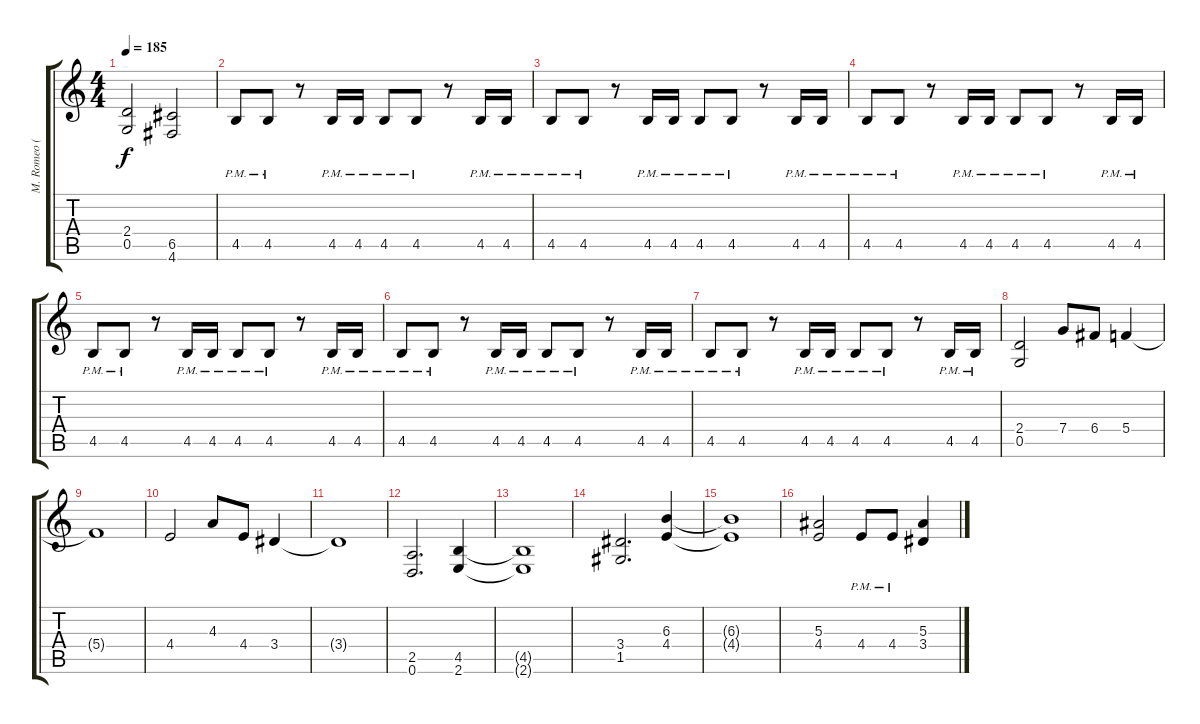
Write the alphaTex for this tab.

\track ("M. Romeo (Base)" "M. Romeo (") {instrument distortionguitar}
\staff {score tabs}
\tuning (D4 A3 F3 C3 G2 D2) {hide}
\ts (4 4)
\tempo 185
\clef g2
\ks c
(2.4{t} 0.5{t}).2{dy f} (6.5 4.6).2 |
4.5{pm}.8 4.5{pm}.8 r.8 4.5{pm}.16 4.5{pm}.16 4.5{pm}.8 4.5{pm}.8 r.8 4.5{pm}.16 4.5{pm}.16 |
4.5{pm}.8 4.5{pm}.8 r.8 4.5{pm}.16 4.5{pm}.16 4.5{pm}.8 4.5{pm}.8 r.8 4.5{pm}.16 4.5{pm}.16 |
4.5{pm}.8 4.5{pm}.8 r.8 4.5{pm}.16 4.5{pm}.16 4.5{pm}.8 4.5{pm}.8 r.8 4.5{pm}.16 4.5{pm}.16 |
4.5{pm}.8 4.5{pm}.8 r.8 4.5{pm}.16 4.5{pm}.16 4.5{pm}.8 4.5{pm}.8 r.8 4.5{pm}.16 4.5{pm}.16 |
4.5{pm}.8 4.5{pm}.8 r.8 4.5{pm}.16 4.5{pm}.16 4.5{pm}.8 4.5{pm}.8 r.8 4.5{pm}.16 4.5{pm}.16 |
4.5{pm}.8 4.5{pm}.8 r.8 4.5{pm}.16 4.5{pm}.16 4.5{pm}.8 4.5{pm}.8 r.8 4.5{pm}.16 4.5{pm}.16 |
(2.4 0.5).2 7.4.8 6.4.8 5.4.4 |
5.4{t}.1 |
4.4.2 4.3.8 4.4.8 3.4.4 |
3.4{t}.1 |
(2.5 0.6).2{d} (4.5 2.6).4 |
(4.5{t} 2.6{t}).1 |
(3.4 1.5).2{d} (6.3 4.4).4 |
(6.3{t} 4.4{t}).1 |
(5.3 4.4).2 4.4{pm}.8 4.4{pm}.8 (5.3 3.4).4
